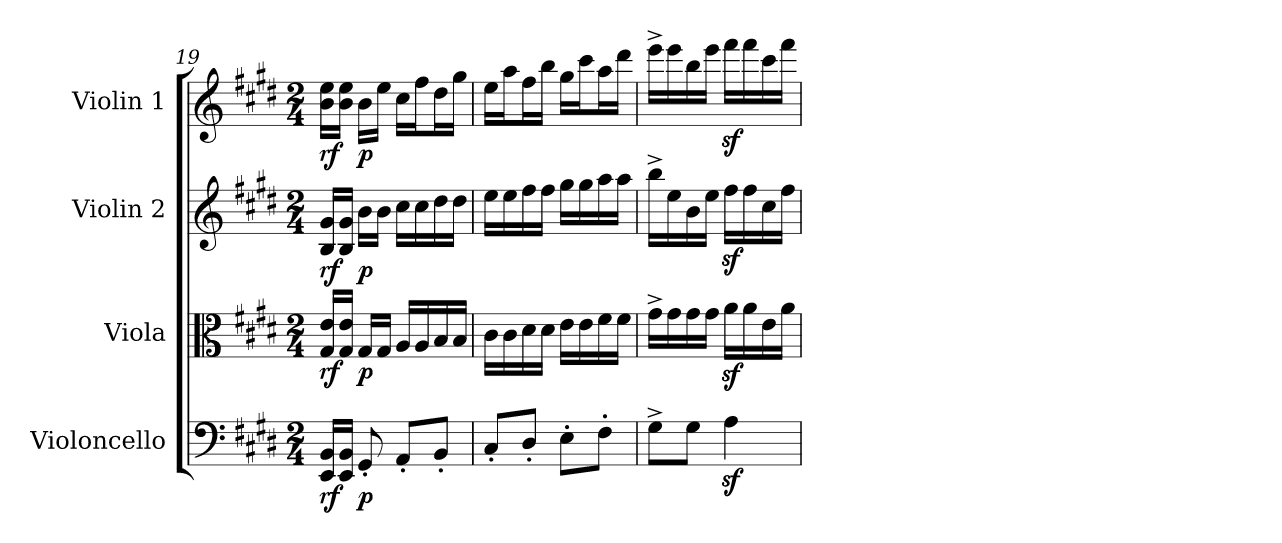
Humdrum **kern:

**kern	**dynam	**kern	**dynam	**kern	**dynam	**kern	**dynam
*part4	*part4	*part3	*part3	*part2	*part2	*part1	*part1
*staff4	*staff4	*staff3	*staff3	*staff2	*staff2	*staff1	*staff1
*I"Violoncello	*	*I"Viola	*	*I"Violin 2	*	*I"Violin 1	*
*I'Vc	*	*I'Vla	*	*I'Vln	*	*I'Vln	*
*clefF4	*	*clefC3	*	*clefG2	*	*clefG2	*
*k[f#c#g#d#]	*	*k[f#c#g#d#]	*	*k[f#c#g#d#]	*	*k[f#c#g#d#]	*
*M2/4	*	*M2/4	*	*M2/4	*	*M2/4	*
=19	=19	=19	=19	=19	=19	=19	=19
!	!LO:DY:b	!	!LO:DY:b	!	!LO:DY:b	!	!LO:DY:b
16EE/ 16BB/LL	rf	16G#/ 16e/LL	rf	16B/ 16g#/LL	rf	16b\ 16ee\LL	rf
16EE/ 16BB/JJ	.	16G#/ 16e/JJ	.	16B/ 16g#/JJ	.	16b\ 16ee\JJ	.
!	!LO:DY:b	!	!LO:DY:b	!	!LO:DY:b	!	!LO:DY:b
8GG#'/	p	16G#/LL	p	16b\LL	p	16b\LL	p
.	.	16G#/JJ	.	16b\JJ	.	16ee\JJ	.
8AA'/L	.	16A/LL	.	16cc#\LL	.	16cc#\LL	.
.	.	16A/	.	16cc#\	.	16ff#\J	.
8BB'/J	.	16B/	.	16dd#\	.	16dd#\L	.
.	.	16B/JJ	.	16dd#\JJ	.	16gg#\JJ	.
=20	=20	=20	=20	=20	=20	=20	=20
8C#'/L	.	16c#\LL	.	16ee\LL	.	16ee\LL	.
.	.	16c#\	.	16ee\	.	16aa\J	.
8D#'/J	.	16d#\	.	16ff#\	.	16ff#\L	.
.	.	16d#\JJ	.	16ff#\JJ	.	16bb\JJ	.
8E'\L	.	16e\LL	.	16gg#\LL	.	16gg#\LL	.
.	.	16e\	.	16gg#\	.	16ccc#\J	.
8F#'\J	.	16f#\	.	16aa\	.	16aa\L	.
.	.	16f#\JJ	.	16aa\JJ	.	16ddd#\JJ	.
!!LO:PB:g=z
=21	=21	=21	=21	=21	=21	=21	=21
8G#^\L	.	16g#^\LL	.	16bb^\LL	.	16eee^\LL	.
.	.	16g#\	.	16ee\	.	16eee\	.
8G#\J	.	16g#\	.	16b\	.	16bb\	.
.	.	16g#\JJ	.	16ee\JJ	.	16eee\JJ	.
4Az<\	.	16az<\LL	.	16ff#z<\LL	.	16fff#z<\LL	.
.	.	16a\	.	16ff#\	.	16fff#\	.
.	.	16e\	.	16cc#\	.	16ccc#\	.
.	.	16a\JJ	.	16ff#\JJ	.	16fff#\JJ	.
=	=	=	=	=	=	=	=
*-	*-	*-	*-	*-	*-	*-	*-
